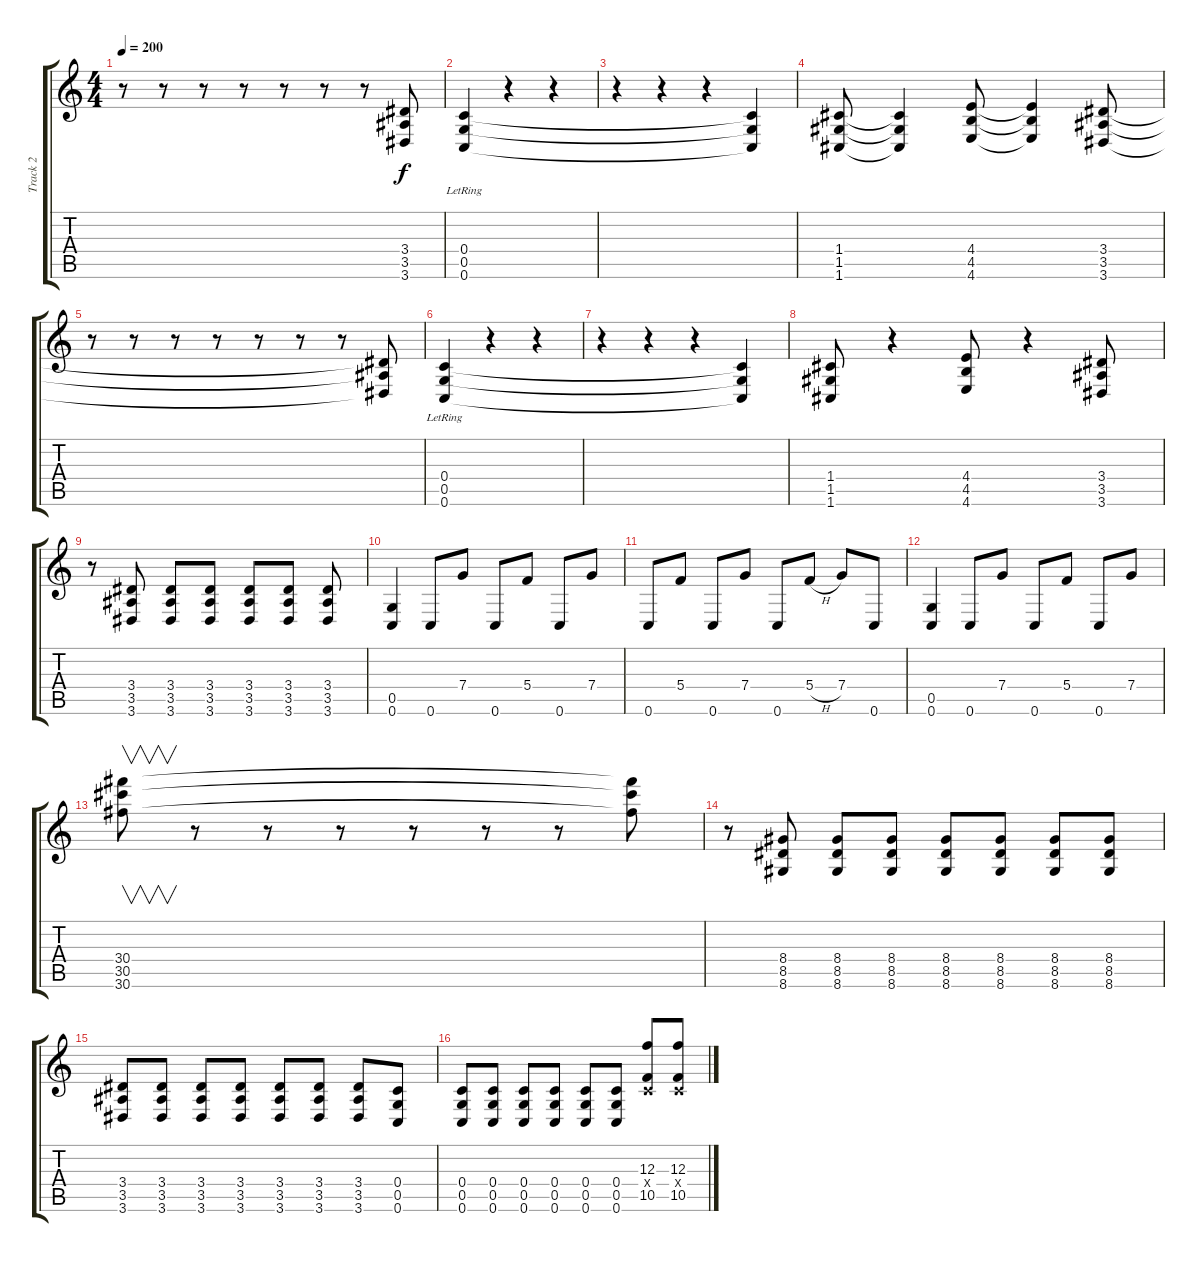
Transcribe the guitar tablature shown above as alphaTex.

\track ("Track 2" "Track 2") {instrument distortionguitar}
\staff {score tabs}
\tuning (D4 A3 F3 C3 G2 C2) {hide}
\ts (4 4)
\tempo 200
\clef g2
\ks c
r.8{dy f} r.8 r.8 r.8 r.8 r.8 r.8 (3.4{t} 3.5{t} 3.6{t}).8 |
(0.4{lr} 0.5 0.6).4 r.4 r.4 |
r.4 r.4 r.4 (0.4{t} 0.5{t} 0.6{t}).4 |
(1.4 1.5 1.6).8 (1.4{t} 1.5{t} 1.6{t}).4 (4.4 4.5 4.6).8 (4.4{t} 4.5{t} 4.6{t}).4 (3.4 3.5 3.6).8 |
r.8 r.8 r.8 r.8 r.8 r.8 r.8 (3.4{t} 3.5{t} 3.6{t}).8 |
(0.4{lr} 0.5 0.6).4 r.4 r.4 |
r.4 r.4 r.4 (0.4{t} 0.5{t} 0.6{t}).4 |
(1.4 1.5 1.6).8 r.4 (4.4 4.5 4.6).8 r.4 (3.4 3.5 3.6).8 |
r.8 (3.4 3.5 3.6).8 (3.4 3.5 3.6).8 (3.4 3.5 3.6).8 (3.4 3.5 3.6).8 (3.4 3.5 3.6).8 (3.4 3.5 3.6).8 |
(0.5 0.6).4 0.6.8 7.4.8 0.6.8 5.4.8 0.6.8 7.4.8 |
0.6.8 5.4.8 0.6.8 7.4.8 0.6.8 5.4{h}.8 7.4.8 0.6.8 |
(0.5 0.6).4 0.6.8 7.4.8 0.6.8 5.4.8 0.6.8 7.4.8 |
(30.4 30.5 30.6).8{v} r.8 r.8 r.8 r.8 r.8 r.8 (30.4{t} 30.5{t} 30.6{t}).8 |
r.8 (8.4 8.5 8.6).8 (8.4 8.5 8.6).8 (8.4 8.5 8.6).8 (8.4 8.5 8.6).8 (8.4 8.5 8.6).8 (8.4 8.5 8.6).8 (8.4 8.5 8.6).8 |
(3.4 3.5 3.6).8 (3.4 3.5 3.6).8 (3.4 3.5 3.6).8 (3.4 3.5 3.6).8 (3.4 3.5 3.6).8 (3.4 3.5 3.6).8 (3.4 3.5 3.6).8 (0.4 0.5 0.6).8 |
(0.4 0.5 0.6).8 (0.4 0.5 0.6).8 (0.4 0.5 0.6).8 (0.4 0.5 0.6).8 (0.4 0.5 0.6).8 (0.4 0.5 0.6).8 (12.3 0.4{x} 10.5).8 (12.3 0.4{x} 10.5).8
